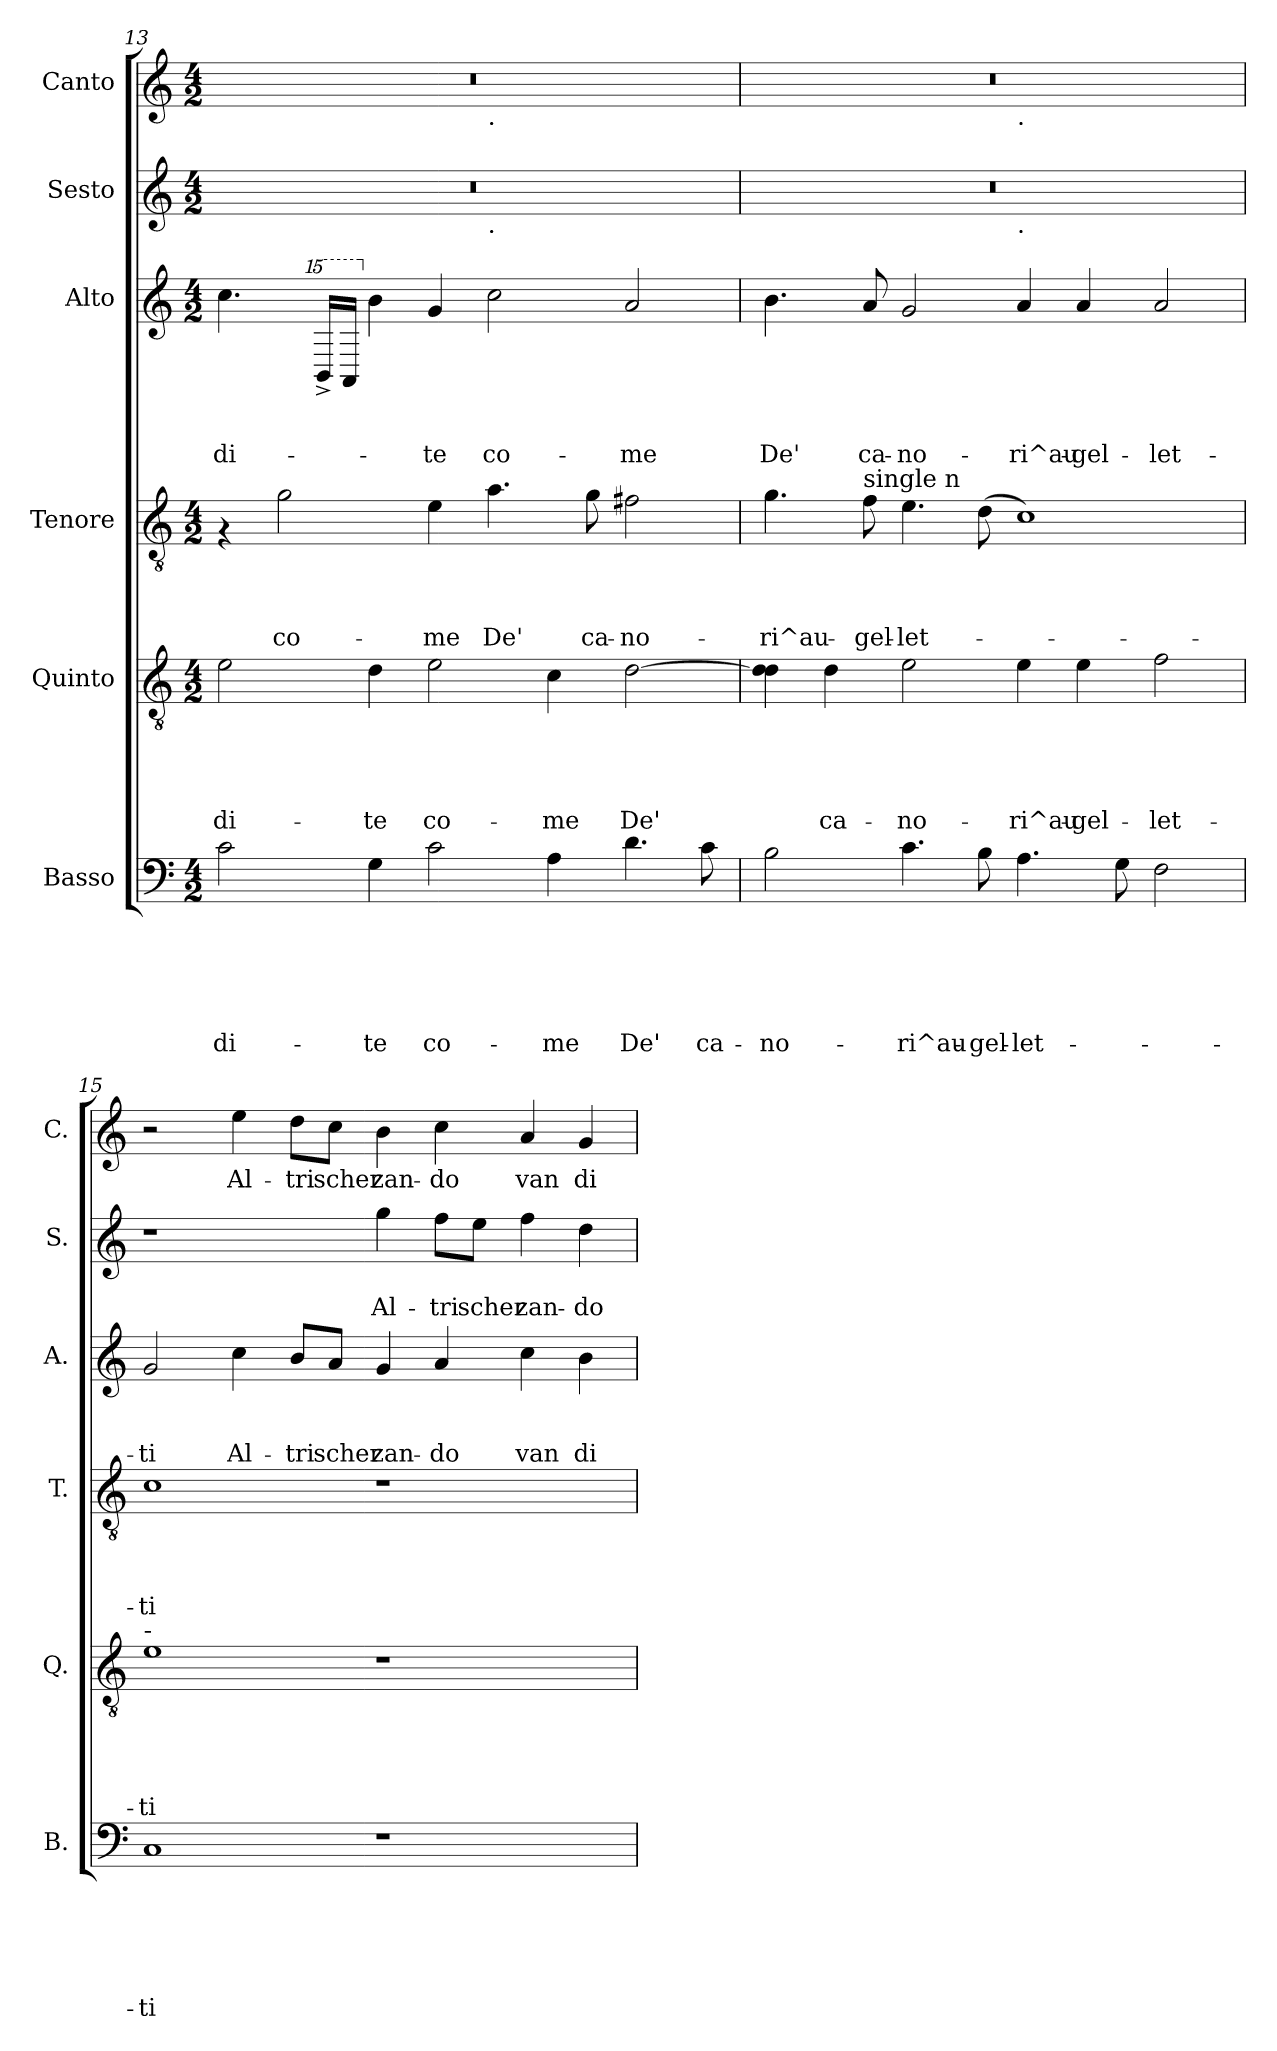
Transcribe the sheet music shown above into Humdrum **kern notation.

**kern	**text	**text	**text	**text	**text	**text	**kern	**text	**text	**text	**text	**text	**kern	**text	**text	**text	**text	**kern	**text	**text	**text	**kern	**text	**text	**kern	**text
*part6	*part6	*part6	*part6	*part6	*part6	*part6	*part5	*part5	*part5	*part5	*part5	*part5	*part4	*part4	*part4	*part4	*part4	*part3	*part3	*part3	*part3	*part2	*part2	*part2	*part1	*part1
*staff6	*staff6	*staff6	*staff6	*staff6	*staff6	*staff6	*staff5	*staff5	*staff5	*staff5	*staff5	*staff5	*staff4	*staff4	*staff4	*staff4	*staff4	*staff3	*staff3	*staff3	*staff3	*staff2	*staff2	*staff2	*staff1	*staff1
*I"Basso	*	*	*	*	*	*	*I"Quinto	*	*	*	*	*	*I"Tenore	*	*	*	*	*I"Alto	*	*	*	*I"Sesto	*	*	*I"Canto	*
*I'B.	*	*	*	*	*	*	*I'Q.	*	*	*	*	*	*I'T.	*	*	*	*	*I'A.	*	*	*	*I'S.	*	*	*I'C.	*
*clefF4	*	*	*	*	*	*	*clefGv2	*	*	*	*	*	*clefGv2	*	*	*	*	*clefG2	*	*	*	*clefG2	*	*	*clefG2	*
*k[]	*	*	*	*	*	*	*k[]	*	*	*	*	*	*k[]	*	*	*	*	*k[]	*	*	*	*k[]	*	*	*k[]	*
*C:	*	*	*	*	*	*	*C:	*	*	*	*	*	*C:	*	*	*	*	*C:	*	*	*	*C:	*	*	*C:	*
*M4/2	*	*	*	*	*	*	*M4/2	*	*	*	*	*	*M4/2	*	*	*	*	*M4/2	*	*	*	*M4/2	*	*	*M4/2	*
=13	=13	=13	=13	=13	=13	=13	=13	=13	=13	=13	=13	=13	=13	=13	=13	=13	=13	=13	=13	=13	=13	=13	=13	=13	=13	=13
!	!	!	!	!	!	!LO:LY:b	!	!	!	!	!	!LO:LY:b	!	!	!	!	!	!	!	!	!LO:LY:b	!	!	!	!	!
*	*	*	*	*	*	*	*	*	*	*	*	*	*	*	*	*	*	*	*	*	*	*^	*	*	*^	*
2c\	.	.	.	.	.	-di-	2e\	.	.	.	.	-di-	4rF	.	.	.	.	4.cc\	.	.	-di-	0r	1ryy	.	.	0r	1ryy	.
!	!	!	!	!	!	!	!	!	!	!	!	!	!	!	!	!	!LO:LY:b	!	!	!	!	!	!	!	!	!	!	!
.	.	.	.	.	.	.	.	.	.	.	.	.	2g\	.	.	.	co-	.	.	.	.	.	.	.	.	.	.	.
*	*	*	*	*	*	*	*	*	*	*	*	*	*	*	*	*	*	*15ma	*	*	*	*	*	*	*	*	*	*
.	.	.	.	.	.	.	.	.	.	.	.	.	.	.	.	.	.	16b^</LL	.	.	.	.	.	.	.	.	.	.
.	.	.	.	.	.	.	.	.	.	.	.	.	.	.	.	.	.	16a/JJ	.	.	.	.	.	.	.	.	.	.
!	!	!	!	!	!	!LO:LY:b	!	!	!	!	!	!LO:LY:b	!	!	!	!	!	!	!	!	!	!	!	!	!	!	!	!
*	*	*	*	*	*	*	*	*	*	*	*	*	*	*	*	*	*	*X15ma	*	*	*	*	*	*	*	*	*	*
4G\	.	.	.	.	.	-te	4d\	.	.	.	.	-te	.	.	.	.	.	4b\	.	.	.	.	.	.	.	.	.	.
!	!	!	!	!	!	!LO:LY:b	!	!	!	!	!	!LO:LY:b	!	!	!	!	!LO:LY:b	!	!	!	!LO:LY:b	!	!	!	!	!	!	!
2c\	.	.	.	.	.	co-	2e\	.	.	.	.	co-	4e\	.	.	.	-me	4g/	.	.	-te	.	.	.	.	.	.	.
!	!	!	!	!	!	!	!	!	!	!	!	!	!	!	!	!	!	!	!	!	!	!	!	!	!	!	!LO:TX:b:t=.	!
!	!	!	!	!	!	!	!	!	!	!	!	!	!	!	!	!	!	!	!	!	!	!	!LO:TX:b:t=.	!	!	!	!	!
!	!	!	!	!	!	!	!	!	!	!	!	!	!	!	!	!	!LO:LY:b	!	!	!	!LO:LY:b	!	!	!	!	!	!	!
.	.	.	.	.	.	.	.	.	.	.	.	.	4.a\	.	.	.	De'	2cc\	.	.	co-	.	1ryy	.	.	.	1ryy	.
!	!	!	!	!	!	!LO:LY:b	!	!	!	!	!	!LO:LY:b	!	!	!	!	!	!	!	!	!	!	!	!	!	!	!	!
4A\	.	.	.	.	.	-me	4c\	.	.	.	.	-me	.	.	.	.	.	.	.	.	.	.	.	.	.	.	.	.
!	!	!	!	!	!	!	!	!	!	!	!	!	!	!	!	!	!LO:LY:b	!	!	!	!	!	!	!	!	!	!	!
.	.	.	.	.	.	.	.	.	.	.	.	.	8g\	.	.	.	ca-	.	.	.	.	.	.	.	.	.	.	.
!	!	!	!	!	!	!LO:LY:b	!	!	!	!	!	!LO:LY:b	!	!	!	!	!LO:LY:b	!	!	!	!LO:LY:b	!	!	!	!	!	!	!
4.d\	.	.	.	.	.	De'	[>2d\	.	.	.	.	De'	2f#X\	.	.	.	-no-	2a/	.	.	-me	.	.	.	.	.	.	.
!	!	!	!	!	!	!LO:LY:b	!	!	!	!	!	!	!	!	!	!	!	!	!	!	!	!	!	!	!	!	!	!
8c\	.	.	.	.	.	ca-	.	.	.	.	.	.	.	.	.	.	.	.	.	.	.	.	.	.	.	.	.	.
=14	=14	=14	=14	=14	=14	=14	=14	=14	=14	=14	=14	=14	=14	=14	=14	=14	=14	=14	=14	=14	=14	=14	=14	=14	=14	=14	=14	=14
!	!	!	!	!	!	!LO:LY:b	!	!	!	!	!	!	!	!	!	!	!LO:LY:b	!	!	!	!LO:LY:b	!	!	!	!	!	!	!
2B\	.	.	.	.	.	-no-	4d\] 4d\	.	.	.	.	.	4.g\	.	.	.	-ri^au-	4.b\	.	.	De'	0r	1ryy	.	.	0r	1ryy	.
!	!	!	!	!	!	!	!	!	!	!	!	!LO:LY:b	!	!	!	!	!	!	!	!	!	!	!	!	!	!	!	!
.	.	.	.	.	.	.	4d\	.	.	.	.	ca-	.	.	.	.	.	.	.	.	.	.	.	.	.	.	.	.
!	!	!	!	!	!	!	!	!	!	!	!	!	!LO:TX:a:t=single n	!	!	!	!	!	!	!	!	!	!	!	!	!	!	!
!	!	!	!	!	!	!	!	!	!	!	!	!	!	!	!	!	!LO:LY:b	!	!	!	!LO:LY:b	!	!	!	!	!	!	!
.	.	.	.	.	.	.	.	.	.	.	.	.	8f\	.	.	.	-gel-	8a/	.	.	ca-	.	.	.	.	.	.	.
!	!	!	!	!	!	!LO:LY:b	!	!	!	!	!	!LO:LY:b	!	!	!	!	!LO:LY:b	!	!	!	!LO:LY:b	!	!	!	!	!	!	!
4.c\	.	.	.	.	.	-ri^au-	2e\	.	.	.	.	-no-	4.e\	.	.	.	-let-	2g/	.	.	-no-	.	.	.	.	.	.	.
!	!	!	!	!	!	!LO:LY:b	!	!	!	!	!	!	!	!	!	!	!	!	!	!	!	!	!	!	!	!	!	!
8B\	.	.	.	.	.	-gel-	.	.	.	.	.	.	(>8d\	.	.	.	.	.	.	.	.	.	.	.	.	.	.	.
!	!	!	!	!	!	!	!	!	!	!	!	!	!	!	!	!	!	!	!	!	!	!	!	!	!	!	!LO:TX:b:t=.	!
!	!	!	!	!	!	!	!	!	!	!	!	!	!	!	!	!	!	!	!	!	!	!	!LO:TX:b:t=.	!	!	!	!	!
!	!	!	!	!	!	!LO:LY:b	!	!	!	!	!	!LO:LY:b	!	!	!	!	!	!	!	!	!LO:LY:b	!	!	!	!	!	!	!
4.A\	.	.	.	.	.	-let-	4e\	.	.	.	.	-ri^au-	1c)	.	.	.	.	4a/	.	.	-ri^au-	.	1ryy	.	.	.	1ryy	.
!	!	!	!	!	!	!	!	!	!	!	!	!LO:LY:b	!	!	!	!	!	!	!	!	!LO:LY:b	!	!	!	!	!	!	!
.	.	.	.	.	.	.	4e\	.	.	.	.	-gel-	.	.	.	.	.	4a/	.	.	-gel-	.	.	.	.	.	.	.
8G\	.	.	.	.	.	.	.	.	.	.	.	.	.	.	.	.	.	.	.	.	.	.	.	.	.	.	.	.
!	!	!	!	!	!	!	!	!	!	!	!	!LO:LY:b	!	!	!	!	!	!	!	!	!LO:LY:b	!	!	!	!	!	!	!
2F\	.	.	.	.	.	.	2f\	.	.	.	.	-let-	.	.	.	.	.	2a/	.	.	-let-	.	.	.	.	.	.	.
!!LO:LB:g=z
=15	=15	=15	=15	=15	=15	=15	=15	=15	=15	=15	=15	=15	=15	=15	=15	=15	=15	=15	=15	=15	=15	=15	=15	=15	=15	=15	=15	=15
!	!	!	!	!	!	!	!LO:TX:a:t=-	!	!	!	!	!	!	!	!	!	!	!	!	!	!	!	!	!	!	!	!	!
!	!	!	!	!	!	!LO:LY:b	!	!	!	!	!	!LO:LY:b	!	!	!	!	!LO:LY:b	!	!	!	!LO:LY:b	!	!	!	!	!	!	!
*	*	*	*	*	*	*	*	*	*	*	*	*	*	*	*	*	*	*	*	*	*	*v	*v	*	*	*	*	*
*	*	*	*	*	*	*	*	*	*	*	*	*	*	*	*	*	*	*	*	*	*	*	*	*	*v	*v	*
1C	.	.	.	.	.	-ti	1e	.	.	.	.	-ti	1c	.	.	.	-ti	2g/	.	.	-ti	1r	.	.	2r	.
!	!	!	!	!	!	!	!	!	!	!	!	!	!	!	!	!	!	!	!	!	!LO:LY:b	!	!	!	!	!LO:LY:b
.	.	.	.	.	.	.	.	.	.	.	.	.	.	.	.	.	.	4cc\	.	.	Al-	.	.	.	4ee\	Al-
!	!	!	!	!	!	!	!	!	!	!	!	!	!	!	!	!	!	!	!	!	!LO:LY:b	!	!	!	!	!LO:LY:b
.	.	.	.	.	.	.	.	.	.	.	.	.	.	.	.	.	.	8b/L	.	.	-tri	.	.	.	8dd\L	-tri
!	!	!	!	!	!	!	!	!	!	!	!	!	!	!	!	!	!	!	!	!	!LO:LY:b	!	!	!	!	!LO:LY:b
.	.	.	.	.	.	.	.	.	.	.	.	.	.	.	.	.	.	8a/J	.	.	scher	.	.	.	8cc\J	scher
!	!	!	!	!	!	!	!	!	!	!	!	!	!	!	!	!	!	!	!	!	!LO:LY:b	!	!	!LO:LY:b	!	!LO:LY:b
1r	.	.	.	.	.	.	1r	.	.	.	.	.	1r	.	.	.	.	4g/	.	.	zan-	4gg\	.	Al-	4b\	zan-
!	!	!	!	!	!	!	!	!	!	!	!	!	!	!	!	!	!	!	!	!	!LO:LY:b	!	!	!LO:LY:b	!	!LO:LY:b
.	.	.	.	.	.	.	.	.	.	.	.	.	.	.	.	.	.	4a/	.	.	-do	8ff\L	.	-tri	4cc\	-do
!	!	!	!	!	!	!	!	!	!	!	!	!	!	!	!	!	!	!	!	!	!	!	!	!LO:LY:b	!	!
.	.	.	.	.	.	.	.	.	.	.	.	.	.	.	.	.	.	.	.	.	.	8ee\J	.	scher	.	.
!	!	!	!	!	!	!	!	!	!	!	!	!	!	!	!	!	!	!	!	!	!LO:LY:b	!	!	!LO:LY:b	!	!LO:LY:b
.	.	.	.	.	.	.	.	.	.	.	.	.	.	.	.	.	.	4cc\	.	.	van	4ff\	.	zan-	4a/	van
!	!	!	!	!	!	!	!	!	!	!	!	!	!	!	!	!	!	!	!	!	!LO:LY:b	!	!	!LO:LY:b	!	!LO:LY:b
.	.	.	.	.	.	.	.	.	.	.	.	.	.	.	.	.	.	4b\	.	.	di	4dd\	.	-do	4g/	di
=	=	=	=	=	=	=	=	=	=	=	=	=	=	=	=	=	=	=	=	=	=	=	=	=	=	=
*-	*-	*-	*-	*-	*-	*-	*-	*-	*-	*-	*-	*-	*-	*-	*-	*-	*-	*-	*-	*-	*-	*-	*-	*-	*-	*-
